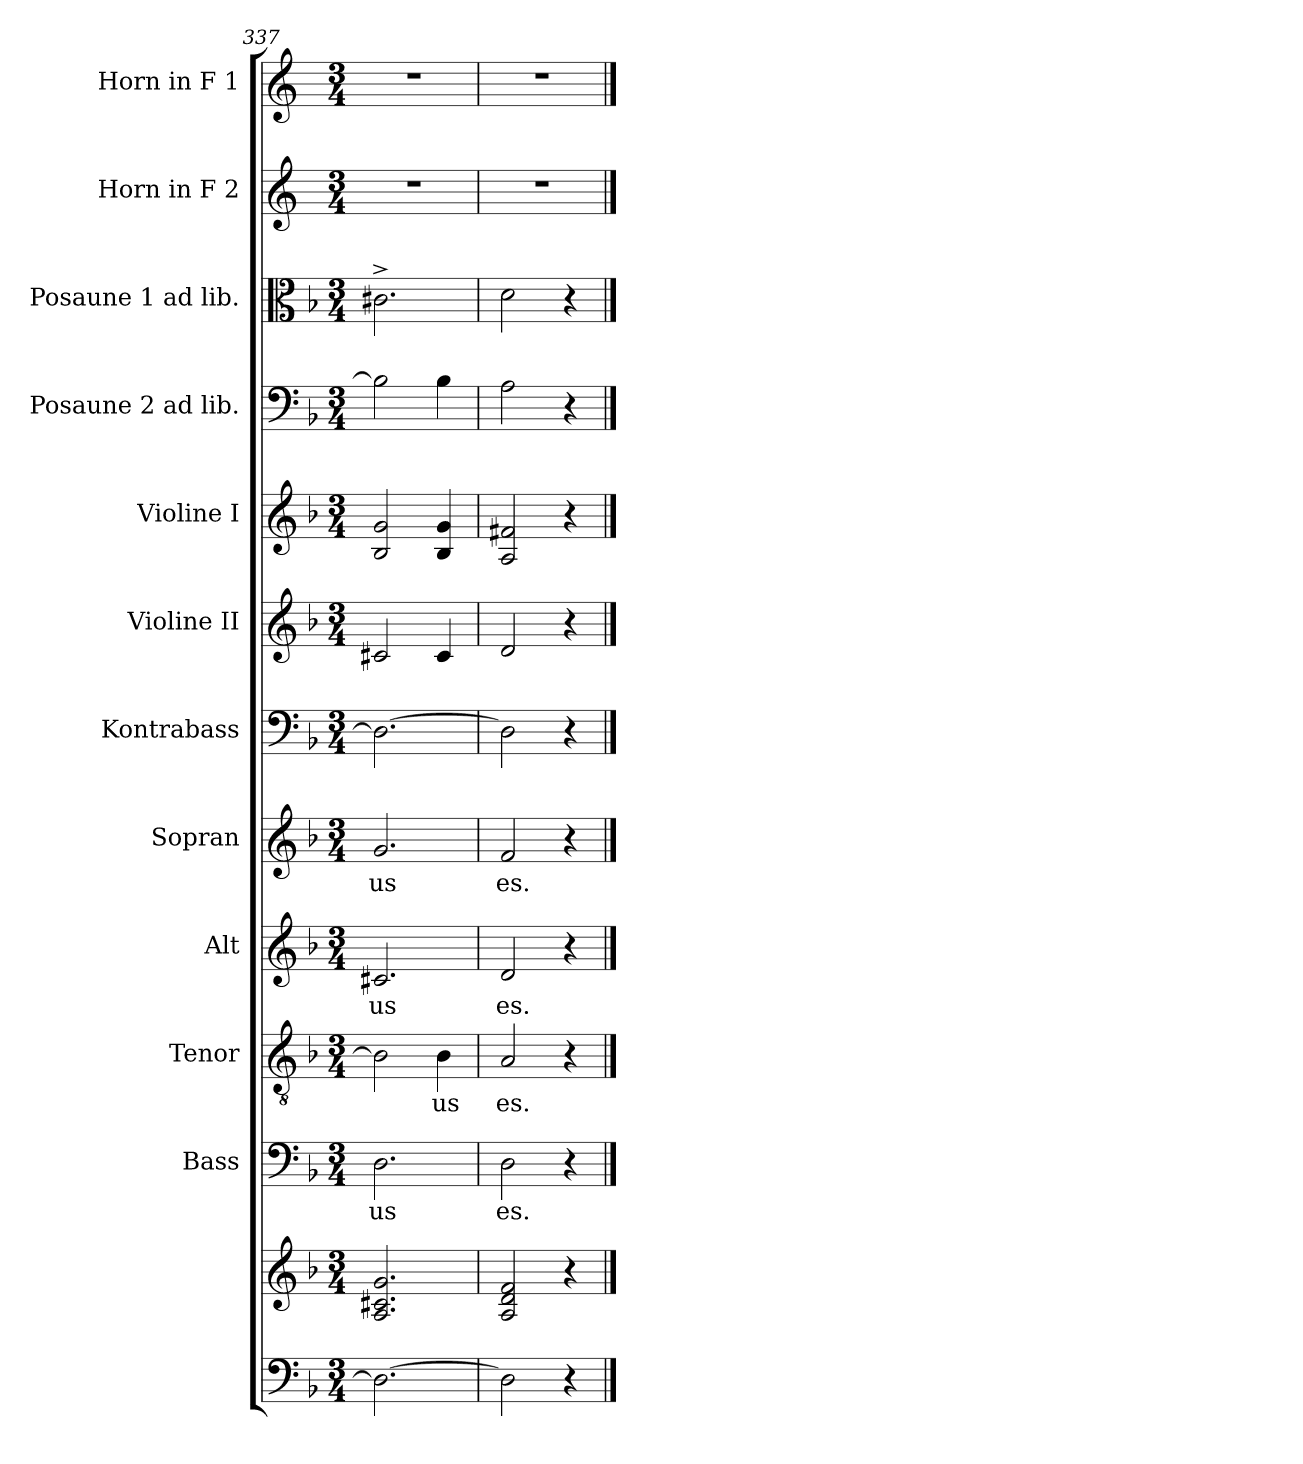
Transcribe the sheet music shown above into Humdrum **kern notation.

**kern	**kern	**kern	**text	**kern	**text	**kern	**text	**kern	**text	**kern	**kern	**kern	**kern	**kern	**kern	**kern
*part12	*part12	*part11	*part11	*part10	*part10	*part9	*part9	*part8	*part8	*part7	*part6	*part5	*part4	*part3	*part2	*part1
*staff13	*staff12	*staff11	*staff11	*staff10	*staff10	*staff9	*staff9	*staff8	*staff8	*staff7	*staff6	*staff5	*staff4	*staff3	*staff2	*staff1
*	*	*I"Bass	*	*I"Tenor	*	*I"Alt	*	*I"Sopran	*	*I"Kontrabass	*I"Violine II	*I"Violine I	*I"Posaune 2 ad lib.	*I"Posaune 1 ad lib.	*I"Horn in F 2	*I"Horn in F 1
*	*	*I'B.	*	*I'T.	*	*I'A.	*	*I'S.	*	*I'Kb.	*I'Vl. II	*I'Vl. I	*I'Pos. 2	*I'Pos. 1	*I'Hrn. F 2	*I'Hrn. F 1
*clefF4	*clefG2	*clefF4	*	*clefGv2	*	*clefG2	*	*clefG2	*	*clefF4	*clefG2	*clefG2	*clefF4	*clefC3	*clefG2	*clefG2
*	*	*	*	*	*	*	*	*	*	*ITrd7c12	*	*	*	*	*ITrd4c7	*ITrd4c7
*k[b-]	*k[b-]	*k[b-]	*	*k[b-]	*	*k[b-]	*	*k[b-]	*	*k[b-]	*k[b-]	*k[b-]	*k[b-]	*k[b-]	*k[b-]	*k[b-]
*F:	*F:	*F:	*	*F:	*	*F:	*	*F:	*	*F:	*F:	*F:	*F:	*F:	*F:	*F:
*M3/4	*M3/4	*M3/4	*	*M3/4	*	*M3/4	*	*M3/4	*	*M3/4	*M3/4	*M3/4	*M3/4	*M3/4	*M3/4	*M3/4
=337	=337	=337	=337	=337	=337	=337	=337	=337	=337	=337	=337	=337	=337	=337	=337	=337
!	!	!	!LO:LY:b	!	!	!	!LO:LY:b	!	!LO:LY:b	!	!	!	!	!	!	!
2.D\_	2.A/ 2.c#X/ 2.g/	2.D\	-us	2B-\]	.	2.c#X/	-us	2.g/	-us	2.DD\_	2c#X/	2B-/ 2g/	2B-\]	2.c#X^>\	2.r	2.r
!	!	!	!	!	!LO:LY:b	!	!	!	!	!	!	!	!	!	!	!
.	.	.	.	4B-\	-us	.	.	.	.	.	4c#/	4B-/ 4g/	4B-\	.	.	.
=338	=338	=338	=338	=338	=338	=338	=338	=338	=338	=338	=338	=338	=338	=338	=338	=338
!	!	!	!LO:LY:b	!	!LO:LY:b	!	!LO:LY:b	!	!LO:LY:b	!	!	!	!	!	!	!
2D\]	2A/ 2d/ 2f/	2D\	es.	2A/	es.	2d/	es.	2f/	es.	2DD\]	2d/	2A/ 2f#X/	2A\	2d\	2.r	2.r
4r	4r	4r	.	4r	.	4r	.	4r	.	4r	4r	4r	4r	4r	.	.
==	==	==	==	==	==	==	==	==	==	==	==	==	==	==	==	==
*-	*-	*-	*-	*-	*-	*-	*-	*-	*-	*-	*-	*-	*-	*-	*-	*-
